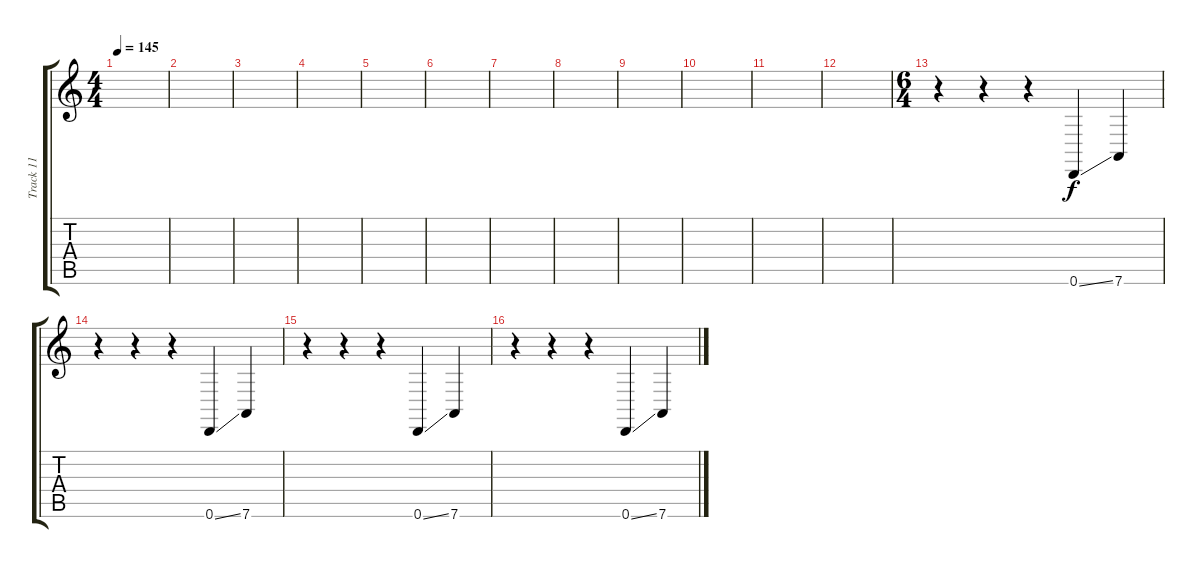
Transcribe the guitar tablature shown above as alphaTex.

\track ("Track 11" "Track 11") {instrument trumpet}
\staff {score tabs}
\tuning (E4 B3 G3 D3 A2 D2) {hide}
\ts (4 4)
\tempo 145
\clef g2
\ks c
|
|
|
|
|
|
|
|
|
|
|
|
\ts (6 4)
r.4 r.4 r.4 0.6{ss}.4 7.6.4 |
r.4 r.4 r.4 0.6{ss}.4 7.6.4 |
r.4 r.4 r.4 0.6{ss}.4 7.6.4 |
r.4 r.4 r.4 0.6{ss}.4 7.6.4
